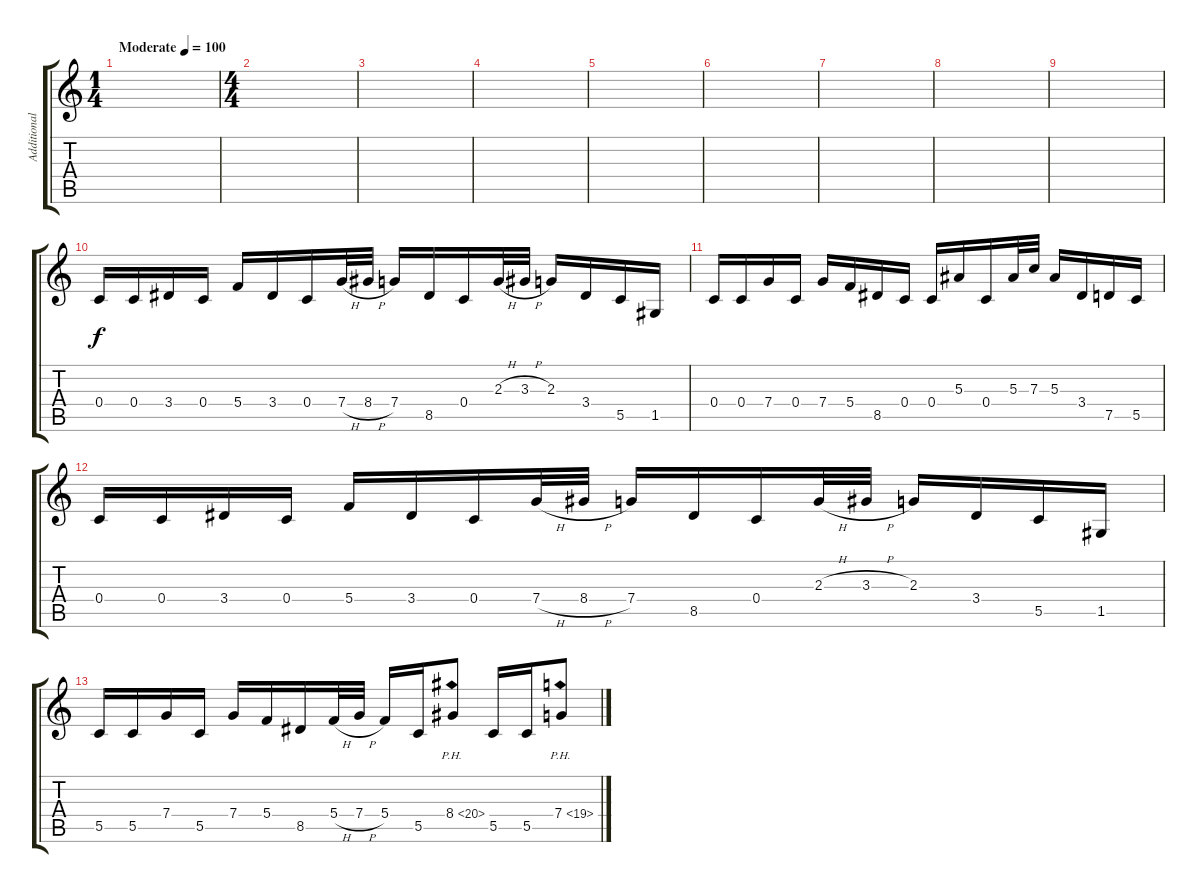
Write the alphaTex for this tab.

\track ("Additional Guitar" "Additional") {instrument distortionguitar}
\staff {score tabs}
\tuning (D4 A3 F3 C3 G2 C2) {hide}
\ts (1 4)
\tempo (100 "Moderate")
\clef g2
\ks c
|
\ts (4 4)
|
|
|
|
|
|
|
|
0.4.16 0.4.16 3.4.16 0.4.16 5.4.16 3.4.16 0.4.16 7.4{h}.32 8.4{h}.32 7.4.16 8.5.16 0.4.16 2.3{h}.32 3.3{h}.32 2.3.16 3.4.16 5.5.16 1.5.16 |
0.4.16 0.4.16 7.4.16 0.4.16 7.4.16 5.4.16 8.5.16 0.4.16 0.4.16 5.3.16 0.4.16 5.3.32 7.3.32 5.3.16 3.4.16 7.5.16 5.5.16 |
0.4.16 0.4.16 3.4.16 0.4.16 5.4.16 3.4.16 0.4.16 7.4{h}.32 8.4{h}.32 7.4.16 8.5.16 0.4.16 2.3{h}.32 3.3{h}.32 2.3.16 3.4.16 5.5.16 1.5.16 |
5.5.16 5.5.16 7.4.16 5.5.16 7.4.16 5.4.16 8.5.16 5.4{h}.32 7.4{h}.32 5.4.16 5.5.16 8.4{ph 12}.8 5.5.16 5.5.16 7.4{ph 12}.8
